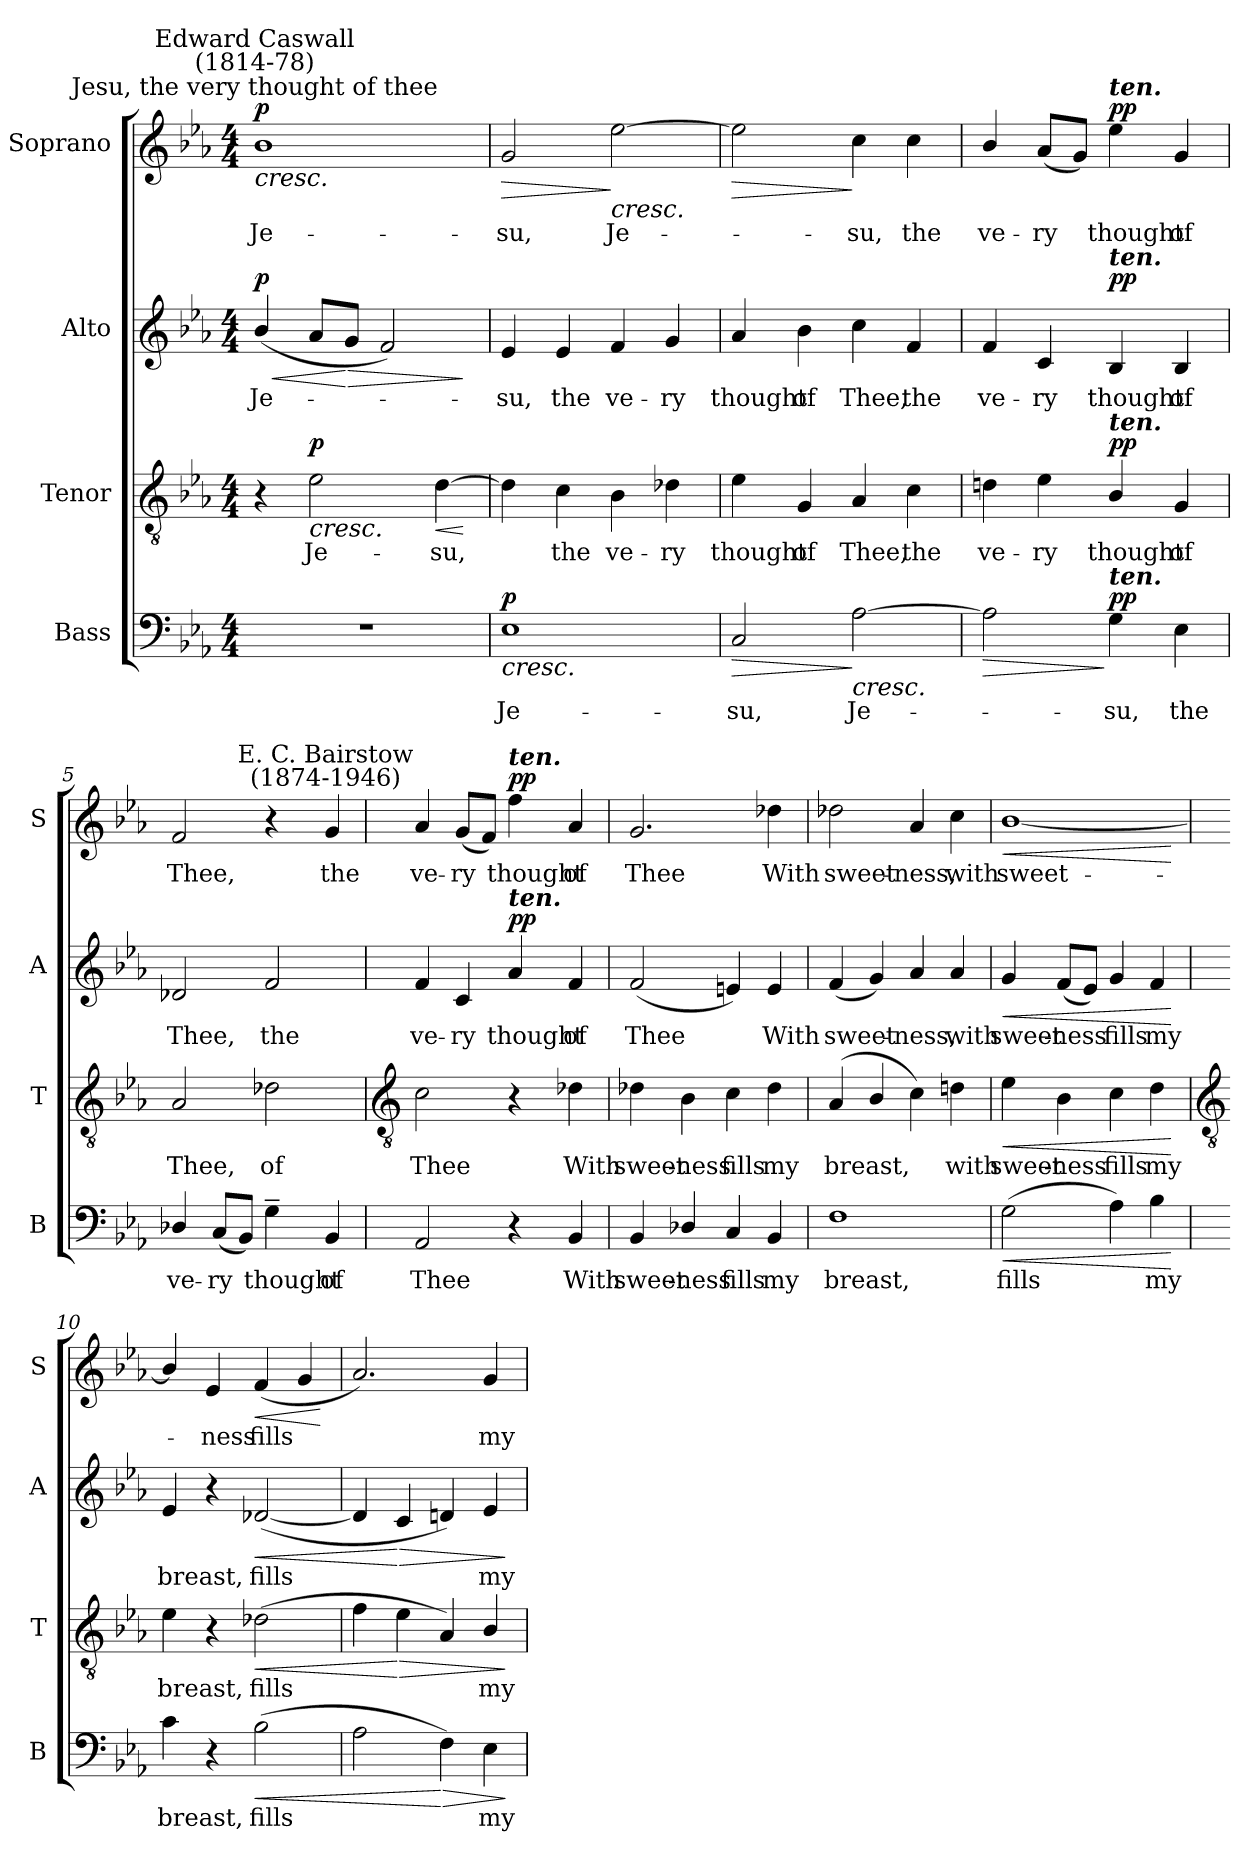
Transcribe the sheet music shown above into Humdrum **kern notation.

**kern	**text	**dynam	**kern	**text	**dynam	**kern	**text	**dynam	**kern	**text	**dynam
*part4	*part4	*part4	*part3	*part3	*part3	*part2	*part2	*part2	*part1	*part1	*part1
*staff4	*staff4	*staff4	*staff3	*staff3	*staff3	*staff2	*staff2	*staff2	*staff1	*staff1	*staff1
*I"Bass	*	*	*I"Tenor	*	*	*I"Alto	*	*	*I"Soprano	*	*
*I'B	*	*	*I'T	*	*	*I'A	*	*	*I'S	*	*
*clefF4	*	*	*clefGv2	*	*	*clefG2	*	*	*clefG2	*	*
*k[b-e-a-]	*	*	*k[b-e-a-]	*	*	*k[b-e-a-]	*	*	*k[b-e-a-]	*	*
*E-:	*	*	*E-:	*	*	*E-:	*	*	*E-:	*	*
*M4/4	*	*	*M4/4	*	*	*M4/4	*	*	*M4/4	*	*
=1	=1	=1	=1	=1	=1	=1	=1	=1	=1	=1	=1
!	!	!	!	!	!	!	!	!	!LO:TX:a:cj:t=Jesu, the very thought of thee	!	!
!	!	!	!	!	!	!	!	!	!LO:TX:a:cj:t=Edward Caswall\n(1814-78)	!	!
!	!	!	!	!	!	!	!LO:LY:b	!LO:HP:b	!	!LO:LY:b	!LO:HP:b
!	!	!	!	!	!	!	!	!LO:DY:n=1:b	!	!	!LO:DY:n=1:b
1r	.	.	4r	.	.	(<4b-/	Je-	< p	1b-	Je-	< p
!	!	!	!	!LO:LY:b	!LO:HP:b	!	!	!	!	!	!
!	!	!	!	!	!LO:DY:n=1:b	!	!	!	!	!	!
.	.	.	2e-	Je-	< p	8a-L	.	.	.	.	.
!	!	!	!	!	!	!	!	!LO:HP:n=1:b	!	!	!
.	.	.	.	.	.	8gJ	.	[ >	.	.	.
.	.	.	.	.	.	2f)	.	.	.	.	.
!	!	!	!	!LO:LY:b	!LO:HP:b	!	!	!	!	!	!
.	.	.	[4d	-su,	<	.	.	.	.	.	.
.	.	.	.	.	[ [	.	.	]	.	.	.
=2	=2	=2	=2	=2	=2	=2	=2	=2	=2	=2	=2
!	!LO:LY:b	!LO:HP:b	!	!	!	!	!LO:LY:b	!	!	!LO:LY:b	!LO:HP:b
!	!	!LO:DY:n=1:b	!	!	!	!	!	!	!	!	!
1E-	Je-	< p	4d]	.	.	4e-	su,	.	2g	-su,	>
!	!	!	!	!LO:LY:b	!	!	!LO:LY:b	!	!	!	!
.	.	.	4c	the	.	4e-	the	.	.	.	.
!	!	!	!	!LO:LY:b	!	!	!LO:LY:b	!	!	!LO:LY:b	!LO:HP:n=1:b
.	.	.	4B-	ve-	.	4f	ve-	.	[2ee-	Je-	[ ] <
!	!	!	!	!LO:LY:b	!	!	!LO:LY:b	!	!	!	!
.	.	.	4d-X	-ry	.	4g	-ry	.	.	.	.
=3	=3	=3	=3	=3	=3	=3	=3	=3	=3	=3	=3
!	!LO:LY:b	!LO:HP:b	!	!LO:LY:b	!	!	!LO:LY:b	!	!	!	!LO:HP:b
2C	-su,	>	4e-	thought	.	4a-	thought	.	2ee-]	.	>
!	!	!	!	!LO:LY:b	!	!	!LO:LY:b	!	!	!	!
.	.	.	4G	of	.	4b-	of	.	.	.	.
!	!LO:LY:b	!LO:HP:n=1:b	!	!LO:LY:b	!	!	!LO:LY:b	!	!	!LO:LY:b	!
[2A-	Je-	[ ] <	4A-	Thee,	.	4cc	Thee,	.	4cc	su,	[ ]
!	!	!	!	!LO:LY:b	!	!	!LO:LY:b	!	!	!LO:LY:b	!
.	.	.	4c	the	.	4f	the	.	4cc	the	.
=4	=4	=4	=4	=4	=4	=4	=4	=4	=4	=4	=4
!	!	!LO:HP:b	!	!LO:LY:b	!	!	!LO:LY:b	!	!	!LO:LY:b	!
2A-]	.	>	4dn	ve-	.	4f	ve-	.	4b-/	ve-	.
!	!	!	!	!LO:LY:b	!	!	!LO:LY:b	!	!	!LO:LY:b	!
.	.	.	4e-	-ry	.	4c	-ry	.	(<8a-L	-ry	.
.	.	.	.	.	.	.	.	.	8gJ)	.	.
!	!	!	!	!	!	!	!	!	!LO:TX:a:Bi:t=ten.	!	!
!	!	!	!	!	!	!LO:TX:a:Bi:t=ten.	!	!	!	!	!
!	!	!	!LO:TX:a:Bi:t=ten.	!	!	!	!	!	!	!	!
!LO:TX:a:Bi:t=ten.	!	!	!	!	!	!	!	!	!	!	!
!	!LO:LY:b	!LO:DY:n=1:b	!	!LO:LY:b	!LO:DY:b	!	!LO:LY:b	!LO:DY:b	!	!LO:LY:b	!LO:DY:b
4G	su,	[ ] pp	4B-/	thought	pp	4B-	thought	pp	4ee-	thought	pp
!	!LO:LY:b	!	!	!LO:LY:b	!	!	!LO:LY:b	!	!	!LO:LY:b	!
4E-	the	.	4G	of	.	4B-	of	.	4g	of	.
=5	=5	=5	=5	=5	=5	=5	=5	=5	=5	=5	=5
!	!LO:LY:b	!	!	!LO:LY:b	!	!	!LO:LY:b	!	!	!LO:LY:b	!
4D-X/	ve-	.	2A-	Thee,	.	2d-X	Thee,	.	2f	Thee,	.
!	!LO:LY:b	!	!	!	!	!	!	!	!	!	!
(<8CL	-ry	.	.	.	.	.	.	.	.	.	.
8BB-J)	.	.	.	.	.	.	.	.	.	.	.
!	!LO:LY:b	!	!	!LO:LY:b	!	!	!LO:LY:b	!	!	!	!
4G~	thought	.	2d-X	of	.	2f	the	.	4r	.	.
!	!	!	!	!	!	!	!	!	!LO:TX:a:cj:t=E. C. Bairstow\n(1874-1946)	!	!
!	!LO:LY:b	!	!	!	!	!	!	!	!	!LO:LY:b	!
4BB-	of	.	.	.	.	.	.	.	4g	the	.
!!LO:LB:g=z
=6	=6	=6	=6	=6	=6	=6	=6	=6	=6	=6	=6
*	*	*	*clefGv2	*	*	*	*	*	*	*	*
!	!LO:LY:b	!	!	!LO:LY:b	!	!	!LO:LY:b	!	!	!LO:LY:b	!
2AA-	Thee	.	2c	Thee	.	4f	ve-	.	4a-	ve-	.
!	!	!	!	!	!	!	!LO:LY:b	!	!	!LO:LY:b	!
.	.	.	.	.	.	4c	-ry	.	(<8gL	-ry	.
.	.	.	.	.	.	.	.	.	8fJ)	.	.
!	!	!	!	!	!	!	!	!	!LO:TX:a:Bi:t=ten.	!	!
!	!	!	!	!	!	!LO:TX:a:Bi:t=ten.	!	!	!	!	!
!	!	!	!	!	!	!	!LO:LY:b	!LO:DY:b	!	!LO:LY:b	!LO:DY:b
4r	.	.	4r	.	.	4a-	thought	pp	4ff	thought	pp
!	!LO:LY:b	!	!	!LO:LY:b	!	!	!LO:LY:b	!	!	!LO:LY:b	!
4BB-	With	.	4d-X	With	.	4f	of	.	4a-	of	.
=7	=7	=7	=7	=7	=7	=7	=7	=7	=7	=7	=7
!	!LO:LY:b	!	!	!LO:LY:b	!	!	!LO:LY:b	!	!	!LO:LY:b	!
4BB-	sweet-	.	4d-X	sweet-	.	(<2f	Thee	.	2.g	Thee	.
!	!LO:LY:b	!	!	!LO:LY:b	!	!	!	!	!	!	!
4D-X/	-ness	.	4B-	-ness	.	.	.	.	.	.	.
!	!LO:LY:b	!	!	!LO:LY:b	!	!	!	!	!	!	!
4C	fills	.	4c	fills	.	4en)	.	.	.	.	.
!	!LO:LY:b	!	!	!LO:LY:b	!	!	!LO:LY:b	!	!	!LO:LY:b	!
4BB-	my	.	4d-	my	.	4e	With	.	4dd-X	With	.
=8	=8	=8	=8	=8	=8	=8	=8	=8	=8	=8	=8
!	!LO:LY:b	!	!	!LO:LY:b	!	!	!LO:LY:b	!	!	!LO:LY:b	!
1F	breast,	.	(<4A-	breast,	.	(<4f	sweet-	.	2dd-X	sweet-	.
.	.	.	4B-/	.	.	4g)	.	.	.	.	.
!	!	!	!	!	!	!	!LO:LY:b	!	!	!LO:LY:b	!
.	.	.	4c)	.	.	4a-	ness,	.	4a-	-ness,	.
!	!	!	!	!LO:LY:b	!	!	!LO:LY:b	!	!	!LO:LY:b	!
.	.	.	4dn	with	.	4a-	with	.	4cc	with	.
=9	=9	=9	=9	=9	=9	=9	=9	=9	=9	=9	=9
!	!LO:LY:b	!LO:HP:b	!	!LO:LY:b	!LO:HP:b	!	!LO:LY:b	!LO:HP:b	!	!LO:LY:b	!LO:HP:b
(>2G	fills	<	4e-	sweet-	<	4g	sweet-	<	[1b-/	sweet-	<
!	!	!	!	!LO:LY:b	!	!	!LO:LY:b	!	!	!	!
.	.	.	4B-	-ness	.	(<8fL	-ness	.	.	.	.
.	.	.	.	.	.	8e-J)	.	.	.	.	.
!	!	!	!	!LO:LY:b	!	!	!LO:LY:b	!	!	!	!
4A-)	.	.	4c	fills	.	4g	fills	.	.	.	.
!	!LO:LY:b	!	!	!LO:LY:b	!	!	!LO:LY:b	!	!	!	!
4B-	my	.	4d	my	.	4f	my	.	.	.	.
.	.	[	.	.	[	.	.	[	.	.	[
!!LO:LB:g=z
=10	=10	=10	=10	=10	=10	=10	=10	=10	=10	=10	=10
*	*	*	*clefGv2	*	*	*	*	*	*	*	*
!	!LO:LY:b	!	!	!LO:LY:b	!	!	!LO:LY:b	!	!	!	!
4c	breast,	.	4e-	breast,	.	4e-	breast,	.	4b-/]	.	.
!	!	!	!	!	!	!	!	!	!	!LO:LY:b	!
4r	.	.	4r	.	.	4r	.	.	4e-	ness	.
!	!LO:LY:b	!LO:HP:b	!	!LO:LY:b	!LO:HP:b	!	!LO:LY:b	!LO:HP:b	!	!LO:LY:b	!LO:HP:b
(>2B-	fills	<	(>2d-X	fills	<	(<[2d-X	fills	<	(<4f	fills	<
.	.	.	.	.	.	.	.	.	4g	.	.
.	.	.	.	.	.	.	.	.	.	.	[
=11	=11	=11	=11	=11	=11	=11	=11	=11	=11	=11	=11
2A-	.	.	4f	.	.	4d-]	.	.	2.a-)	.	.
!	!	!	!	!	!LO:HP:n=1:b	!	!	!LO:HP:n=1:b	!	!	!
.	.	.	4e-	.	[ >	4c	.	[ >	.	.	.
!	!	!LO:HP:n=1:b	!	!	!	!	!	!	!	!	!
4F)	.	[ >	4A-)	.	.	4dn)	.	.	.	.	.
!	!LO:LY:b	!	!	!LO:LY:b	!	!	!LO:LY:b	!	!	!LO:LY:b	!
4E-	my	.	4B-/	my	.	4e-	my	.	4g	my	.
.	.	]	.	.	]	.	.	]	.	.	.
=	=	=	=	=	=	=	=	=	=	=	=
*-	*-	*-	*-	*-	*-	*-	*-	*-	*-	*-	*-
